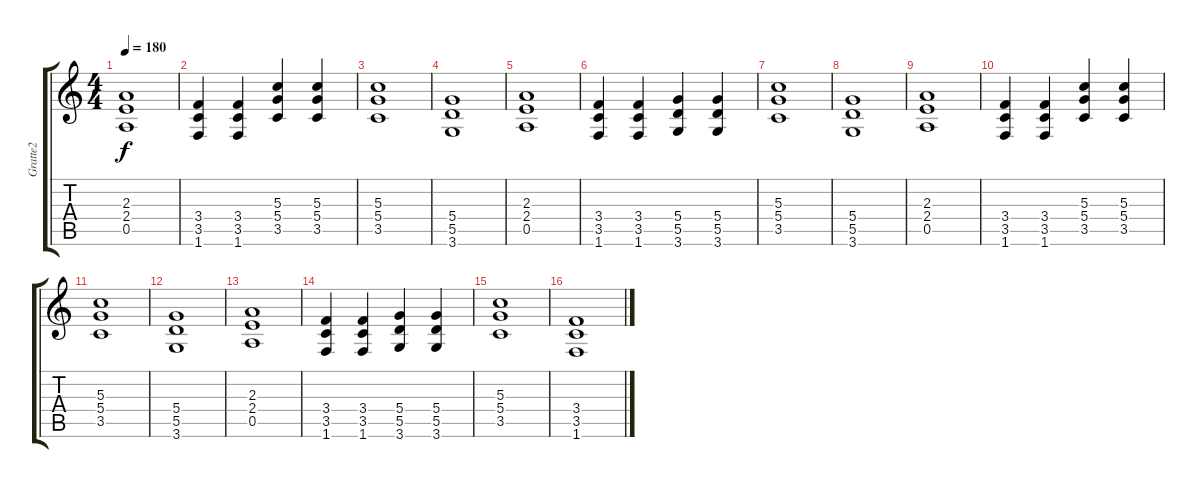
\track ("Gratte2" "Gratte2") {instrument distortionguitar}
\staff {score tabs}
\tuning (E4 B3 G3 D3 A2 E2) {hide}
\ts (4 4)
\tempo 180
\clef g2
\ks c
(2.3 2.4 0.5).1{dy f} |
(3.4 3.5 1.6).4 (3.4 3.5 1.6).4 (5.3 5.4 3.5).4 (5.3 5.4 3.5).4 |
(5.3 5.4 3.5).1 |
(5.4 5.5 3.6).1 |
(2.3 2.4 0.5).1 |
(3.4 3.5 1.6).4 (3.4 3.5 1.6).4 (5.4 5.5 3.6).4 (5.4 5.5 3.6).4 |
(5.3 5.4 3.5).1 |
(5.4 5.5 3.6).1 |
(2.3 2.4 0.5).1 |
(3.4 3.5 1.6).4 (3.4 3.5 1.6).4 (5.3 5.4 3.5).4 (5.3 5.4 3.5).4 |
(5.3 5.4 3.5).1 |
(5.4 5.5 3.6).1 |
(2.3 2.4 0.5).1 |
(3.4 3.5 1.6).4 (3.4 3.5 1.6).4 (5.4 5.5 3.6).4 (5.4 5.5 3.6).4 |
(5.3 5.4 3.5).1 |
(3.4 3.5 1.6).1
